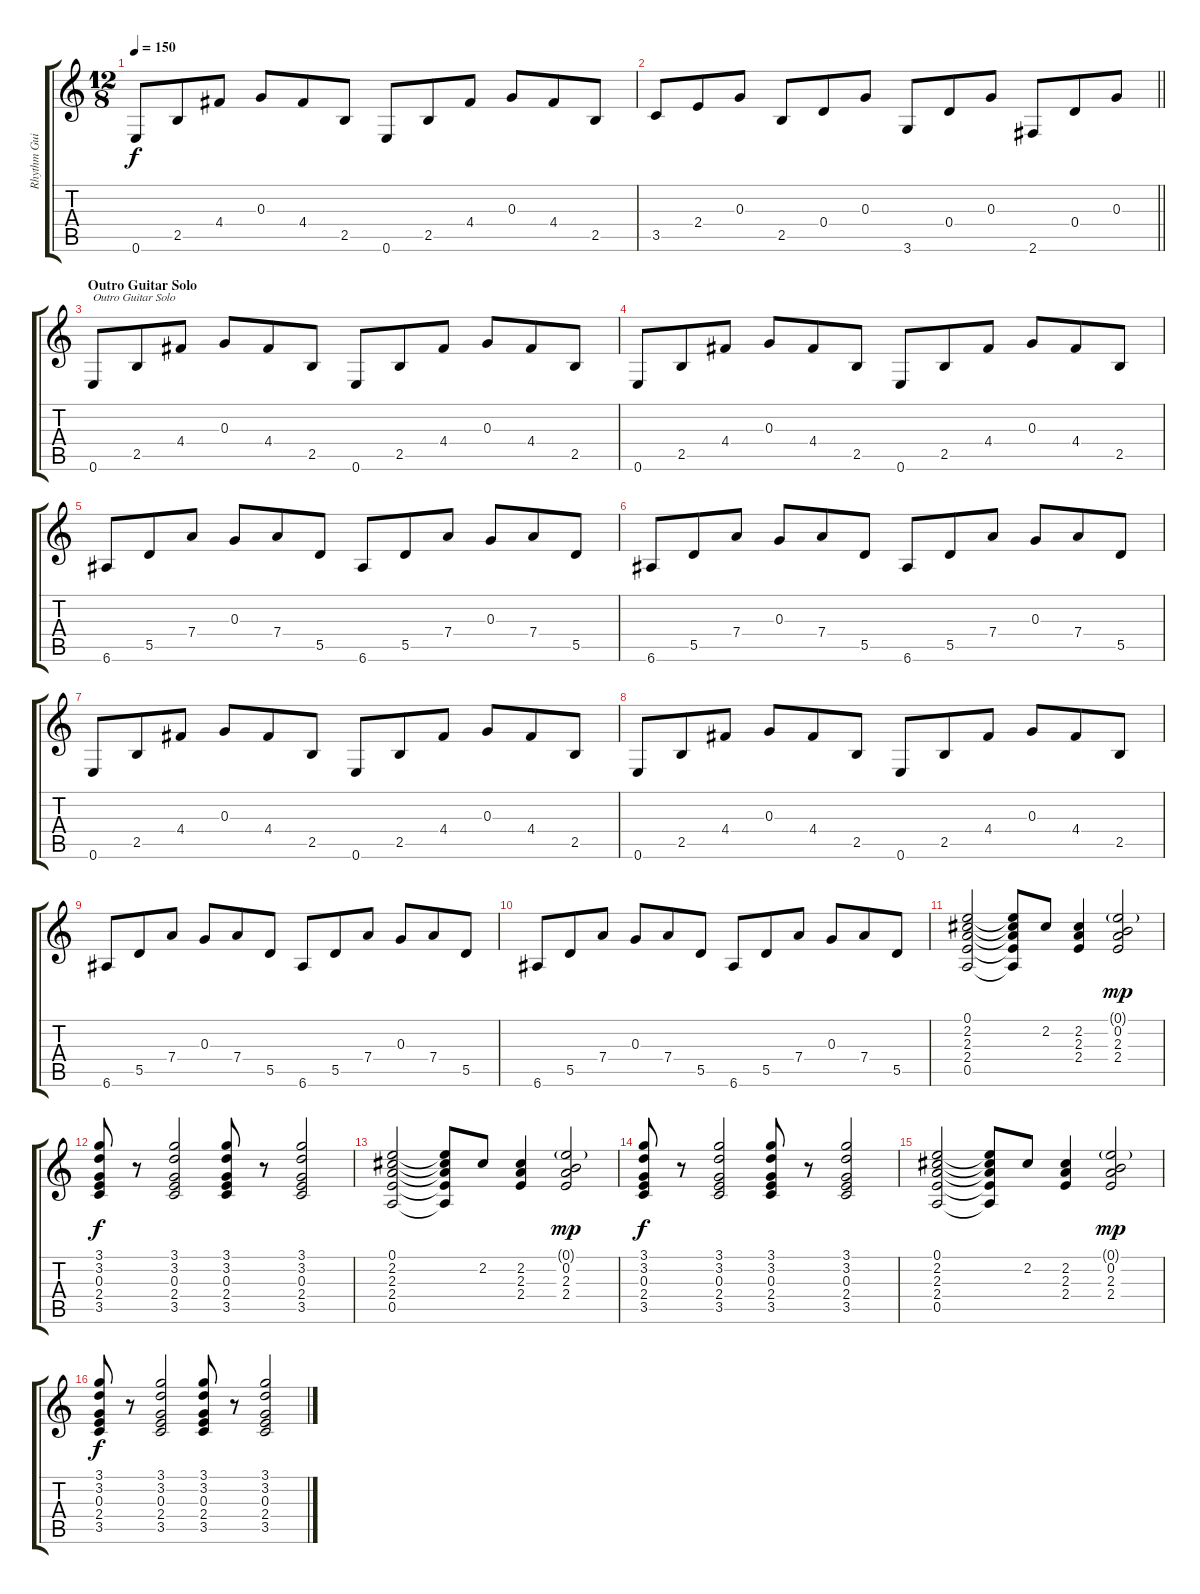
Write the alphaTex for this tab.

\track ("Rhythm Guitar" "Rhythm Gui") {instrument electricguitarclean}
\staff {score tabs}
\tuning (E4 B3 G3 D3 A2 E2) {hide}
\ts (12 8)
\tempo 150
\clef g2
\ks c
0.6.8{dy f} 2.5.8 4.4.8 0.3.8 4.4.8 2.5.8 0.6.8 2.5.8 4.4.8 0.3.8 4.4.8 2.5.8 |
\barLineRight lightlight
3.5.8 2.4.8 0.3.8 2.5.8 0.4.8 0.3.8 3.6.8 0.4.8 0.3.8 2.6.8 0.4.8 0.3.8 |
\section ("" "Outro Guitar Solo")
0.6.8{txt "Outro Guitar Solo"} 2.5.8 4.4.8 0.3.8 4.4.8 2.5.8 0.6.8 2.5.8 4.4.8 0.3.8 4.4.8 2.5.8 |
0.6.8 2.5.8 4.4.8 0.3.8 4.4.8 2.5.8 0.6.8 2.5.8 4.4.8 0.3.8 4.4.8 2.5.8 |
6.6.8 5.5.8 7.4.8 0.3.8 7.4.8 5.5.8 6.6.8 5.5.8 7.4.8 0.3.8 7.4.8 5.5.8 |
6.6.8 5.5.8 7.4.8 0.3.8 7.4.8 5.5.8 6.6.8 5.5.8 7.4.8 0.3.8 7.4.8 5.5.8 |
0.6.8 2.5.8 4.4.8 0.3.8 4.4.8 2.5.8 0.6.8 2.5.8 4.4.8 0.3.8 4.4.8 2.5.8 |
0.6.8 2.5.8 4.4.8 0.3.8 4.4.8 2.5.8 0.6.8 2.5.8 4.4.8 0.3.8 4.4.8 2.5.8 |
6.6.8 5.5.8 7.4.8 0.3.8 7.4.8 5.5.8 6.6.8 5.5.8 7.4.8 0.3.8 7.4.8 5.5.8 |
6.6.8 5.5.8 7.4.8 0.3.8 7.4.8 5.5.8 6.6.8 5.5.8 7.4.8 0.3.8 7.4.8 5.5.8 |
(0.1 2.2 2.3 2.4 0.5).2 (0.1{t} 2.2{t} 2.3{t} 2.4{t} 0.5{t}).8 2.2.8 (2.2 2.3 2.4).4 (0.1{g} 0.2 2.3 2.4).2{dy mp} |
(3.1 3.2 0.3 2.4 3.5).8{dy f} r.8 (3.1 3.2 0.3 2.4 3.5).2 (3.1 3.2 0.3 2.4 3.5).8 r.8 (3.1 3.2 0.3 2.4 3.5).2 |
(0.1 2.2 2.3 2.4 0.5).2 (0.1{t} 2.2{t} 2.3{t} 2.4{t} 0.5{t}).8 2.2.8 (2.2 2.3 2.4).4 (0.1{g} 0.2 2.3 2.4).2{dy mp} |
(3.1 3.2 0.3 2.4 3.5).8{dy f} r.8 (3.1 3.2 0.3 2.4 3.5).2 (3.1 3.2 0.3 2.4 3.5).8 r.8 (3.1 3.2 0.3 2.4 3.5).2 |
(0.1 2.2 2.3 2.4 0.5).2 (0.1{t} 2.2{t} 2.3{t} 2.4{t} 0.5{t}).8 2.2.8 (2.2 2.3 2.4).4 (0.1{g} 0.2 2.3 2.4).2{dy mp} |
(3.1 3.2 0.3 2.4 3.5).8{dy f} r.8 (3.1 3.2 0.3 2.4 3.5).2 (3.1 3.2 0.3 2.4 3.5).8 r.8 (3.1 3.2 0.3 2.4 3.5).2
